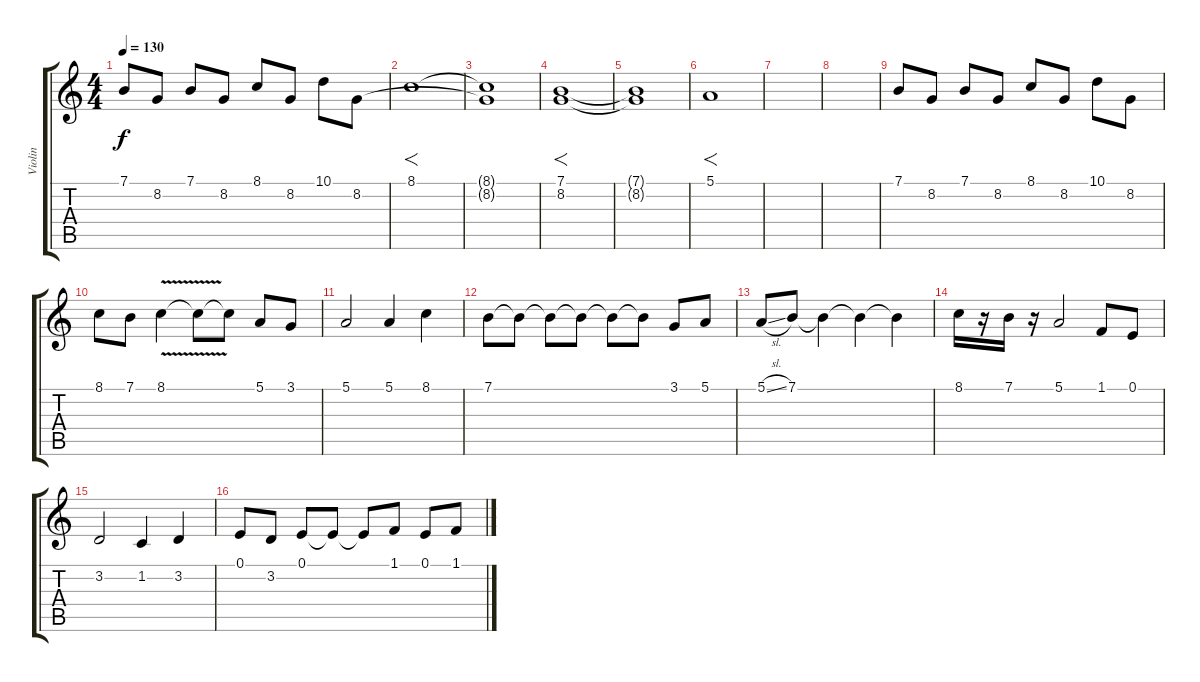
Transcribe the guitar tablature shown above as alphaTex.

\track ("Violin" "Violin") {instrument violin}
\staff {score tabs}
\tuning (E4 B3 G3 D3 A2 E2) {hide}
\ts (4 4)
\tempo 130
\clef g2
\ks c
7.1.8{dy f instrument stringensemble1} 8.2.8 7.1.8 8.2.8 8.1.8 8.2.8 10.1.8 8.2.8 |
8.1.1{f instrument choiraahs} |
(8.1{t} 8.2{t}).1{instrument choiraahs} |
(7.1 8.2).1{f} |
(7.1{t} 8.2{t}).1 |
5.1.1{f} |
|
|
7.1.8{instrument stringensemble1} 8.2.8 7.1.8 8.2.8 8.1.8 8.2.8 10.1.8 8.2.8 |
8.1.8{volume 13 instrument violin} 7.1.8 8.1{v}.4 8.1{t}.8 8.1{t}.8 5.1.8 3.1.8 |
5.1.2 5.1.4 8.1.4 |
7.1.8 7.1{t}.8 7.1{t}.8 7.1{t}.8 7.1{t}.8 7.1{t}.8 3.1.8 5.1.8 |
5.1{sl}.8 7.1.8 7.1{t}.4 7.1{t}.4 7.1{t}.4 |
8.1.16 r.16 7.1.16 r.16 5.1.2 1.1.8 0.1.8 |
3.2.2 1.2.4 3.2.4 |
0.1.8 3.2.8 0.1.8 0.1{t}.8 0.1{t}.8 1.1.8 0.1.8 1.1.8
